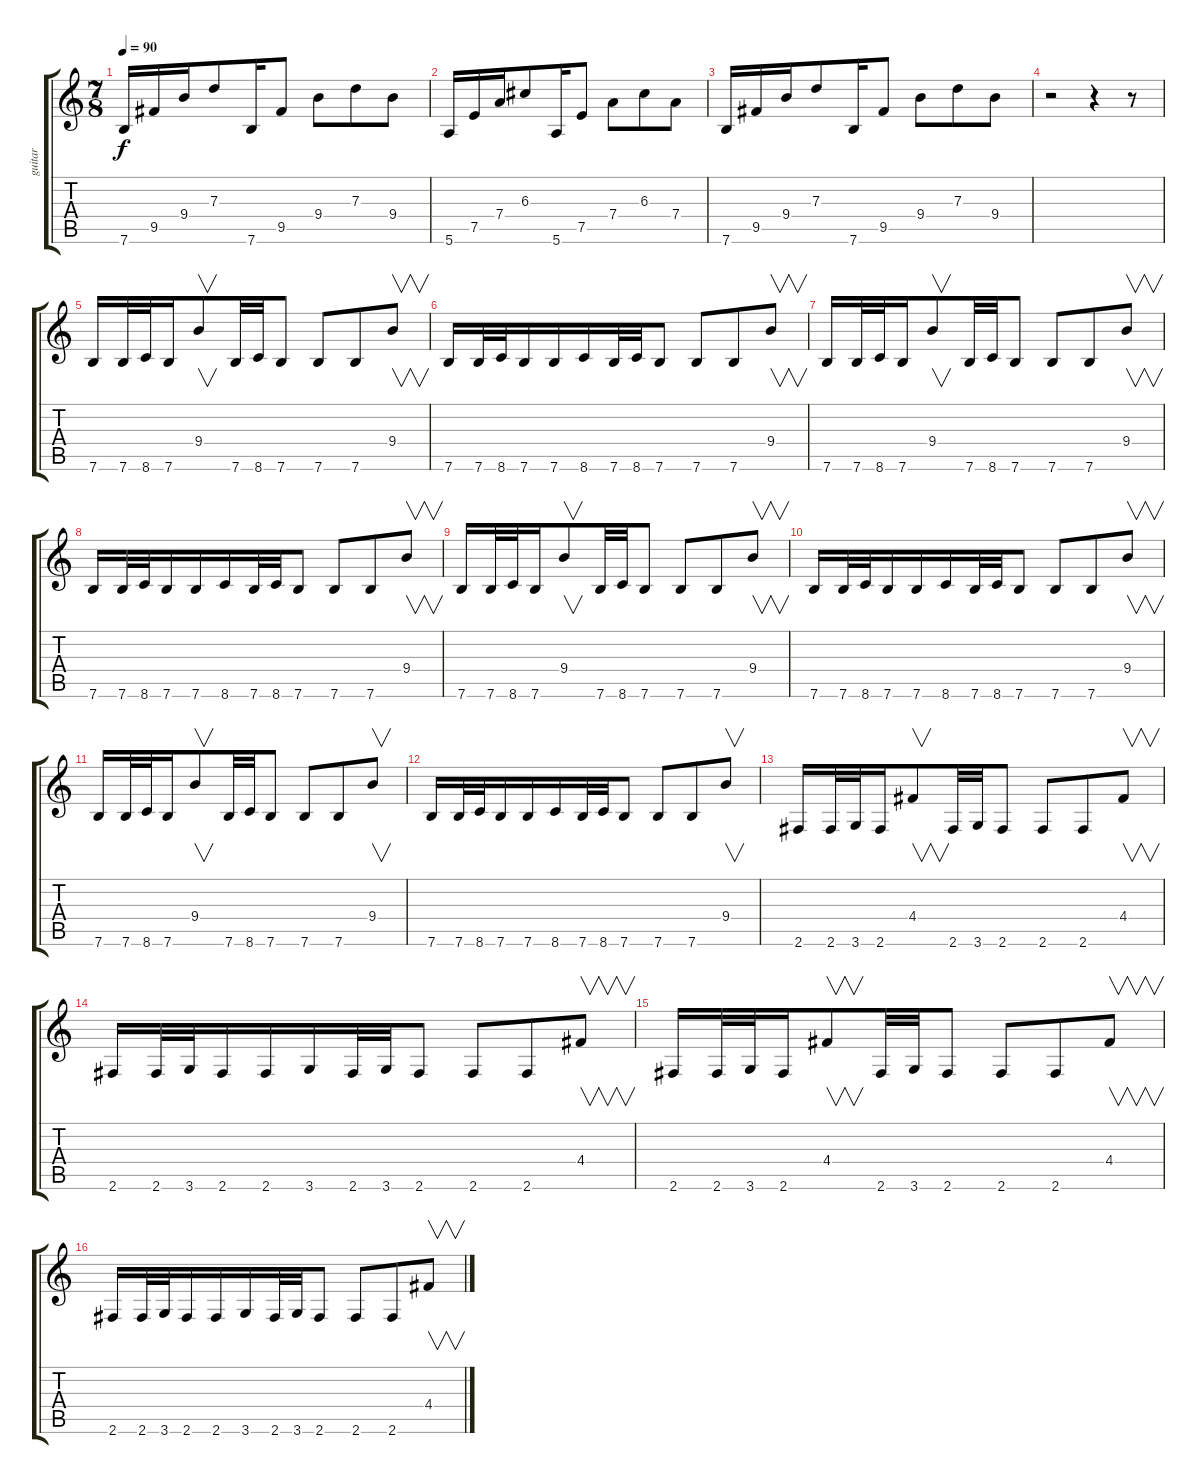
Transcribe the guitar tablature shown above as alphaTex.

\track ("guitar" "guitar") {instrument electricguitarclean}
\staff {score tabs}
\tuning (E4 B3 G3 D3 A2 E2) {hide}
\ts (7 8)
\tempo 90
\clef g2
\ks c
7.6.16{dy f} 9.5.16 9.4.16 7.3.8 7.6.16 9.5.8 9.4.8 7.3.8 9.4.8 |
5.6.16 7.5.16 7.4.16 6.3.8 5.6.16 7.5.8 7.4.8 6.3.8 7.4.8 |
7.6.16 9.5.16 9.4.16 7.3.8 7.6.16 9.5.8 9.4.8 7.3.8 9.4.8 |
r.2 r.4 r.8 |
7.6.16{volume 6 instrument distortionguitar} 7.6.32 8.6.32 7.6.16 9.4.8{v} 7.6.32 8.6.32 7.6.8 7.6.8 7.6.8 9.4.8{v} |
7.6.16{volume 8} 7.6.32 8.6.32 7.6.16 7.6.16 8.6.16 7.6.32 8.6.32 7.6.8 7.6.8 7.6.8 9.4.8{v} |
7.6.16{volume 10} 7.6.32 8.6.32 7.6.16 9.4.8{v} 7.6.32 8.6.32 7.6.8 7.6.8 7.6.8 9.4.8{v} |
7.6.16{volume 12} 7.6.32 8.6.32 7.6.16 7.6.16 8.6.16 7.6.32{volume 13} 8.6.32 7.6.8 7.6.8 7.6.8 9.4.8{v} |
7.6.16 7.6.32 8.6.32 7.6.16 9.4.8{v} 7.6.32 8.6.32 7.6.8 7.6.8 7.6.8 9.4.8{v} |
7.6.16 7.6.32 8.6.32 7.6.16 7.6.16 8.6.16 7.6.32 8.6.32 7.6.8 7.6.8 7.6.8 9.4.8{v} |
7.6.16 7.6.32 8.6.32 7.6.16 9.4.8{v} 7.6.32 8.6.32 7.6.8 7.6.8 7.6.8 9.4.8{v} |
7.6.16 7.6.32 8.6.32 7.6.16 7.6.16 8.6.16 7.6.32 8.6.32 7.6.8 7.6.8 7.6.8 9.4.8{v} |
2.6.16 2.6.32 3.6.32 2.6.16 4.4.8{v} 2.6.32 3.6.32 2.6.8 2.6.8 2.6.8 4.4.8{v} |
2.6.16 2.6.32 3.6.32 2.6.16 2.6.16 3.6.16 2.6.32 3.6.32 2.6.8 2.6.8 2.6.8 4.4.8{v} |
2.6.16 2.6.32 3.6.32 2.6.16 4.4.8{v} 2.6.32 3.6.32 2.6.8 2.6.8 2.6.8 4.4.8{v} |
2.6.16 2.6.32 3.6.32 2.6.16 2.6.16 3.6.16 2.6.32 3.6.32 2.6.8 2.6.8 2.6.8 4.4.8{v}
